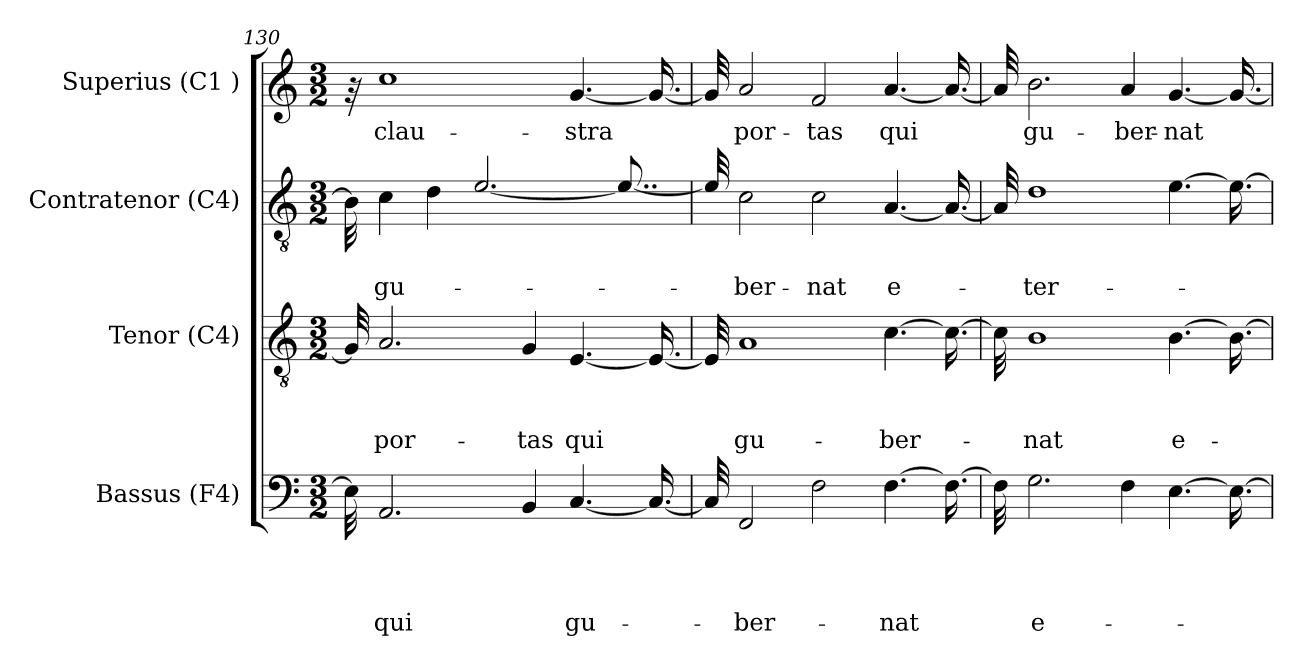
**kern	**text	**text	**text	**text	**kern	**text	**text	**text	**kern	**text	**text	**kern	**text
*part4	*part4	*part4	*part4	*part4	*part3	*part3	*part3	*part3	*part2	*part2	*part2	*part1	*part1
*staff4	*staff4	*staff4	*staff4	*staff4	*staff3	*staff3	*staff3	*staff3	*staff2	*staff2	*staff2	*staff1	*staff1
*I"Bassus (F4)	*	*	*	*	*I"Tenor (C4)	*	*	*	*I"Contratenor (C4)	*	*	*I"Superius (C1 )	*
*I'B.	*	*	*	*	*I'T.	*	*	*	*I'C.	*	*	*I'S.	*
*clefF4	*	*	*	*	*clefGv2	*	*	*	*clefGv2	*	*	*clefG2	*
*k[]	*	*	*	*	*k[]	*	*	*	*k[]	*	*	*k[]	*
*C:	*	*	*	*	*C:	*	*	*	*C:	*	*	*C:	*
*M3/2	*	*	*	*	*M3/2	*	*	*	*M3/2	*	*	*M3/2	*
=130	=130	=130	=130	=130	=130	=130	=130	=130	=130	=130	=130	=130	=130
32E\]	.	.	.	.	32G/]	.	.	.	32B\]	.	.	32rf	.
!	!	!	!	!LO:LY:b	!	!	!	!LO:LY:b	!	!	!LO:LY:b	!	!LO:LY:b
2.AA/	.	.	.	qui	2.A/	.	.	por-	4c\	.	gu-	1cc	clau-
.	.	.	.	.	.	.	.	.	4d\	.	.	.	.
.	.	.	.	.	.	.	.	.	[<2.e/	.	.	.	.
!	!	!	!	!	!	!	!	!LO:LY:b	!	!	!	!	!
4BB/	.	.	.	.	4G/	.	.	-tas	.	.	.	.	.
!	!	!	!	!LO:LY:b	!	!	!	!LO:LY:b	!	!	!	!	!LO:LY:b
[<4.C/	.	.	.	gu-	[<4.E/	.	.	qui	.	.	.	[<4.g/	-stra
.	.	.	.	.	.	.	.	.	8..e/_	.	.	.	.
16.C/_	.	.	.	.	16.E/_	.	.	.	.	.	.	16.g/_	.
=131	=131	=131	=131	=131	=131	=131	=131	=131	=131	=131	=131	=131	=131
32C/]	.	.	.	.	32E/]	.	.	.	32e/]	.	.	32g/]	.
!	!	!	!	!LO:LY:b	!	!	!	!LO:LY:b	!	!	!LO:LY:b	!	!LO:LY:b
2FF/	.	.	.	-ber-	1A	.	.	gu-	2c\	.	-ber-	2a/	por-
!	!	!	!	!	!	!	!	!	!	!	!LO:LY:b	!	!LO:LY:b
2F\	.	.	.	.	.	.	.	.	2c\	.	-nat	2f/	-tas
!	!	!	!	!LO:LY:b	!	!	!	!LO:LY:b	!	!	!LO:LY:b	!	!LO:LY:b
[>4.F\	.	.	.	-nat	[>4.c\	.	.	-ber-	[<4.A/	.	e-	[<4.a/	qui
16.F\_	.	.	.	.	16.c\_	.	.	.	16.A/_	.	.	16.a/_	.
=132	=132	=132	=132	=132	=132	=132	=132	=132	=132	=132	=132	=132	=132
32F\]	.	.	.	.	32c\]	.	.	.	32A/]	.	.	32a/]	.
!	!	!	!	!LO:LY:b	!	!	!	!LO:LY:b	!	!	!LO:LY:b	!	!LO:LY:b
2.G\	.	.	.	e-	1B	.	.	-nat	1d	.	-ter-	2.b\	gu-
!	!	!	!	!	!	!	!	!	!	!	!	!	!LO:LY:b
4F\	.	.	.	.	.	.	.	.	.	.	.	4a/	-ber-
!	!	!	!	!	!	!	!	!LO:LY:b	!	!	!	!	!LO:LY:b
[>4.E\	.	.	.	.	[>4.B\	.	.	e-	[>4.e\	.	.	[<4.g/	-nat
16.E\_	.	.	.	.	16.B\_	.	.	.	16.e\_	.	.	16.g/_	.
=	=	=	=	=	=	=	=	=	=	=	=	=	=
*-	*-	*-	*-	*-	*-	*-	*-	*-	*-	*-	*-	*-	*-
